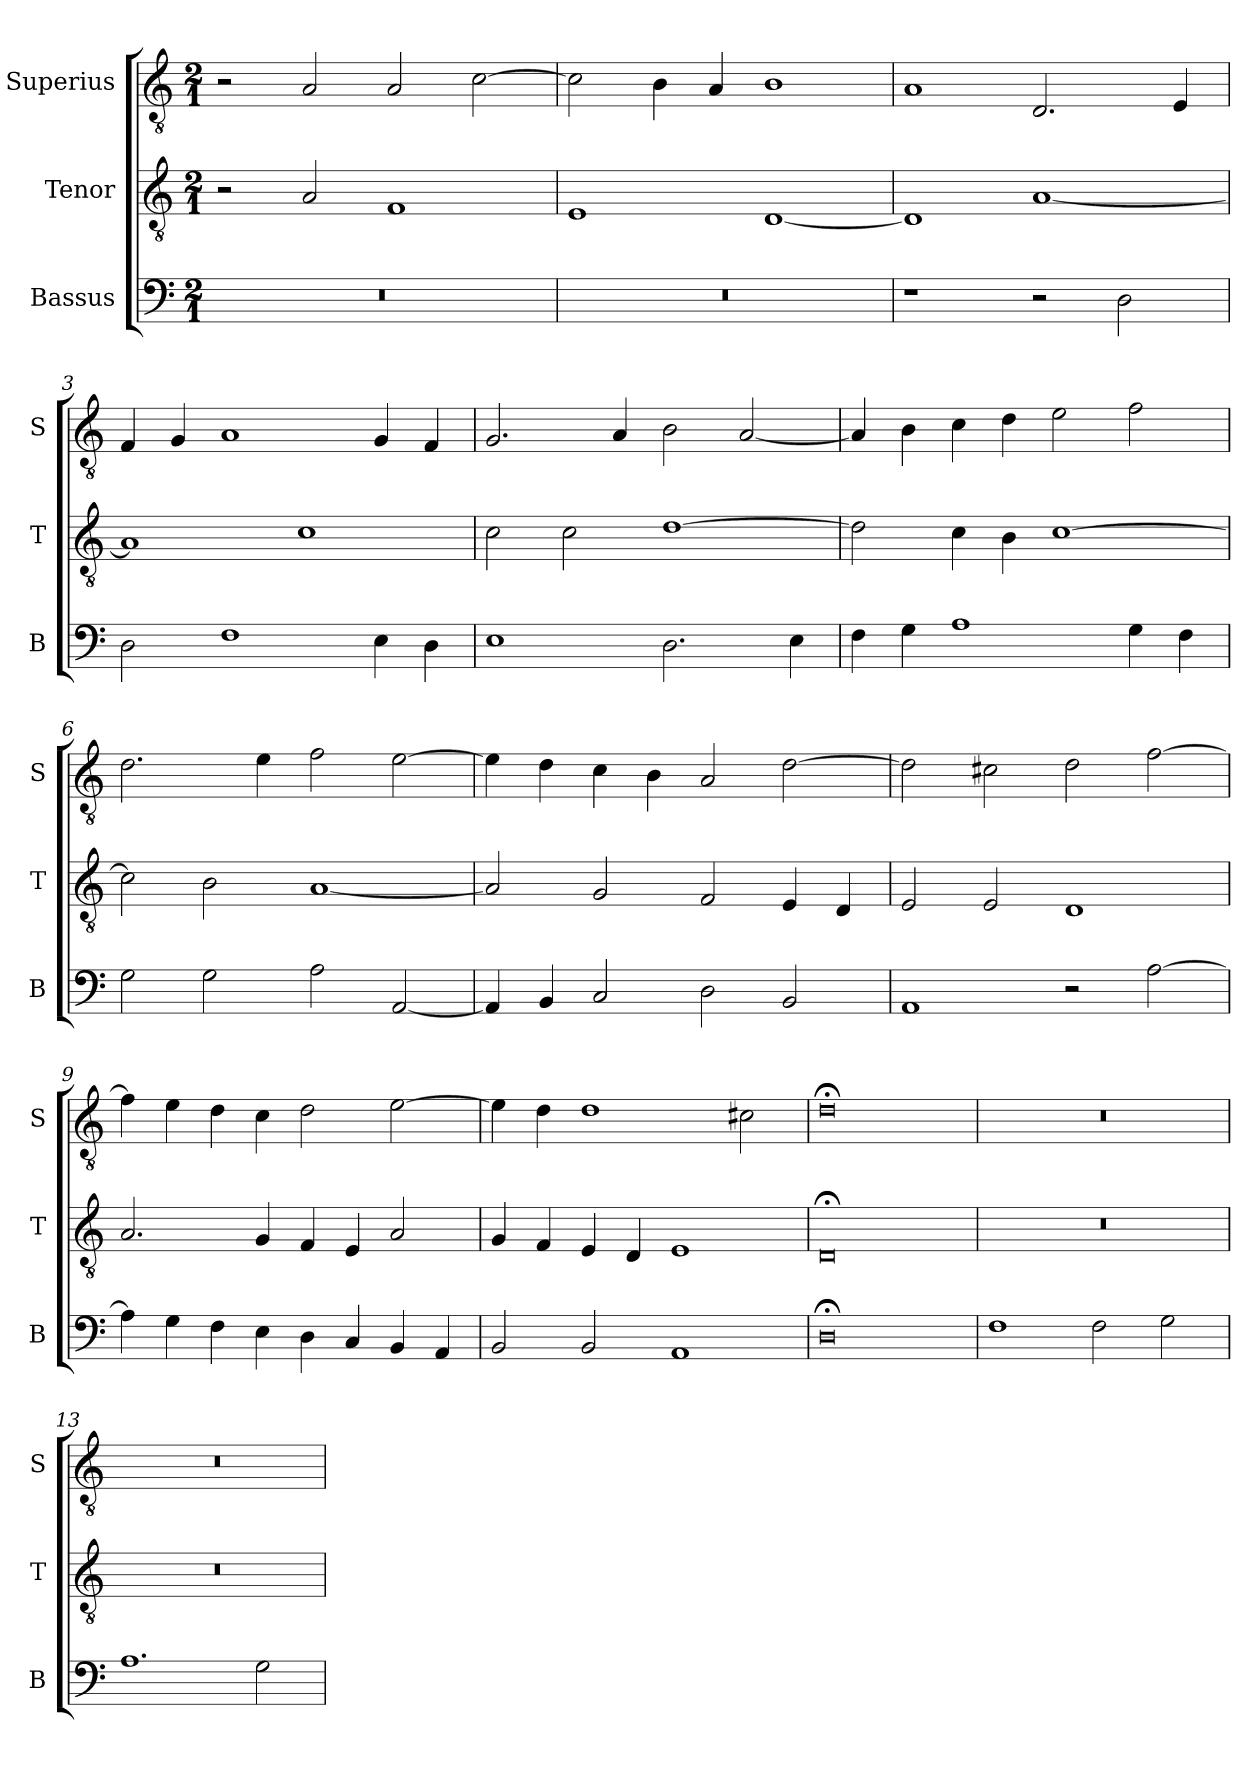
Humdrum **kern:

**kern	**kern	**kern
*part3	*part2	*part1
*staff3	*staff2	*staff1
*I"Bassus	*I"Tenor	*I"Superius
*I'B	*I'T	*I'S
*clefF4	*clefGv2	*clefGv2
*k[]	*k[]	*k[]
*C:	*C:	*C:
*M2/1	*M2/1	*M2/1
=	=	=
0r	2r	2r
.	2A	2A
.	1F	2A
.	.	[2c
=1	=1	=1
0r	1E	2c]
.	.	4B
.	.	4A
.	[1D	1B
=2	=2	=2
1r	1D]	1A
2r	[1A	2.D
2D	.	.
.	.	4E
=3	=3	=3
2D	1A]	4F
.	.	4G
1F	.	1A
.	1c	.
4E	.	4G
4D	.	4F
=4	=4	=4
1E	2c	2.G
.	2c	.
.	.	4A
2.D	[1d	2B
.	.	[2A
4E	.	.
=5	=5	=5
4F	2d]	4A]
4G	.	4B
1A	4c	4c
.	4B	4d
.	[1c	2e
4G	.	2f
4F	.	.
=6	=6	=6
2G	2c]	2.d
2G	2B	.
.	.	4e
2A	[1A	2f
[2AA	.	[2e
=7	=7	=7
4AA]	2A]	4e]
4BB	.	4d
2C	2G	4c
.	.	4B
2D	2F	2A
2BB	4E	[2d
.	4D	.
=8	=8	=8
1AA	2E	2d]
.	2E	2c#X
2r	1D	2d
[2A	.	[2f
=9	=9	=9
4A]	2.A	4f]
4G	.	4e
4F	.	4d
4E	4G	4c
4D	4F	2d
4C	4E	.
4BB	2A	[2e
4AA	.	.
=10	=10	=10
2BB	4G	4e]
.	4F	4d
2BB	4E	1d
.	4D	.
1AA	1E	.
.	.	2c#X
=11	=11	=11
0D;<	0D;<	0d;<
=12	=12	=12
1F	0r	0r
2F	.	.
2G	.	.
=13	=13	=13
1.A	0r	0r
2G	.	.
=	=	=
*-	*-	*-
